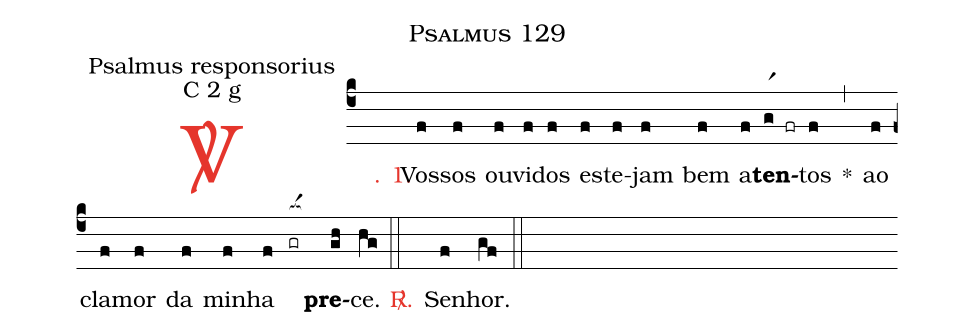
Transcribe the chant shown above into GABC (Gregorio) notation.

name: Psalmus 129;
office-part: Psalmus responsorius;
mode: C 2 g;
%%
(c4)

<c><sp>V/</sp>. 1.</c>() Vos(f)sos(f) ou(f)vi(f)dos(f) es(f)te(f)jam(f) bem(f) a(f)<b>ten</b>(gr1 fr)tos(f) *(,) ao(f) cla(f)mor(f) da(f) mi(f)nha(f) (gr[ocba:1{])<b>pre</b>(gh[ocba:0}])ce.(hg)

(::)

<nlba><c><sp>R/</sp>.</c>() Se</nlba>(f)nhor.(gf)

(::)
